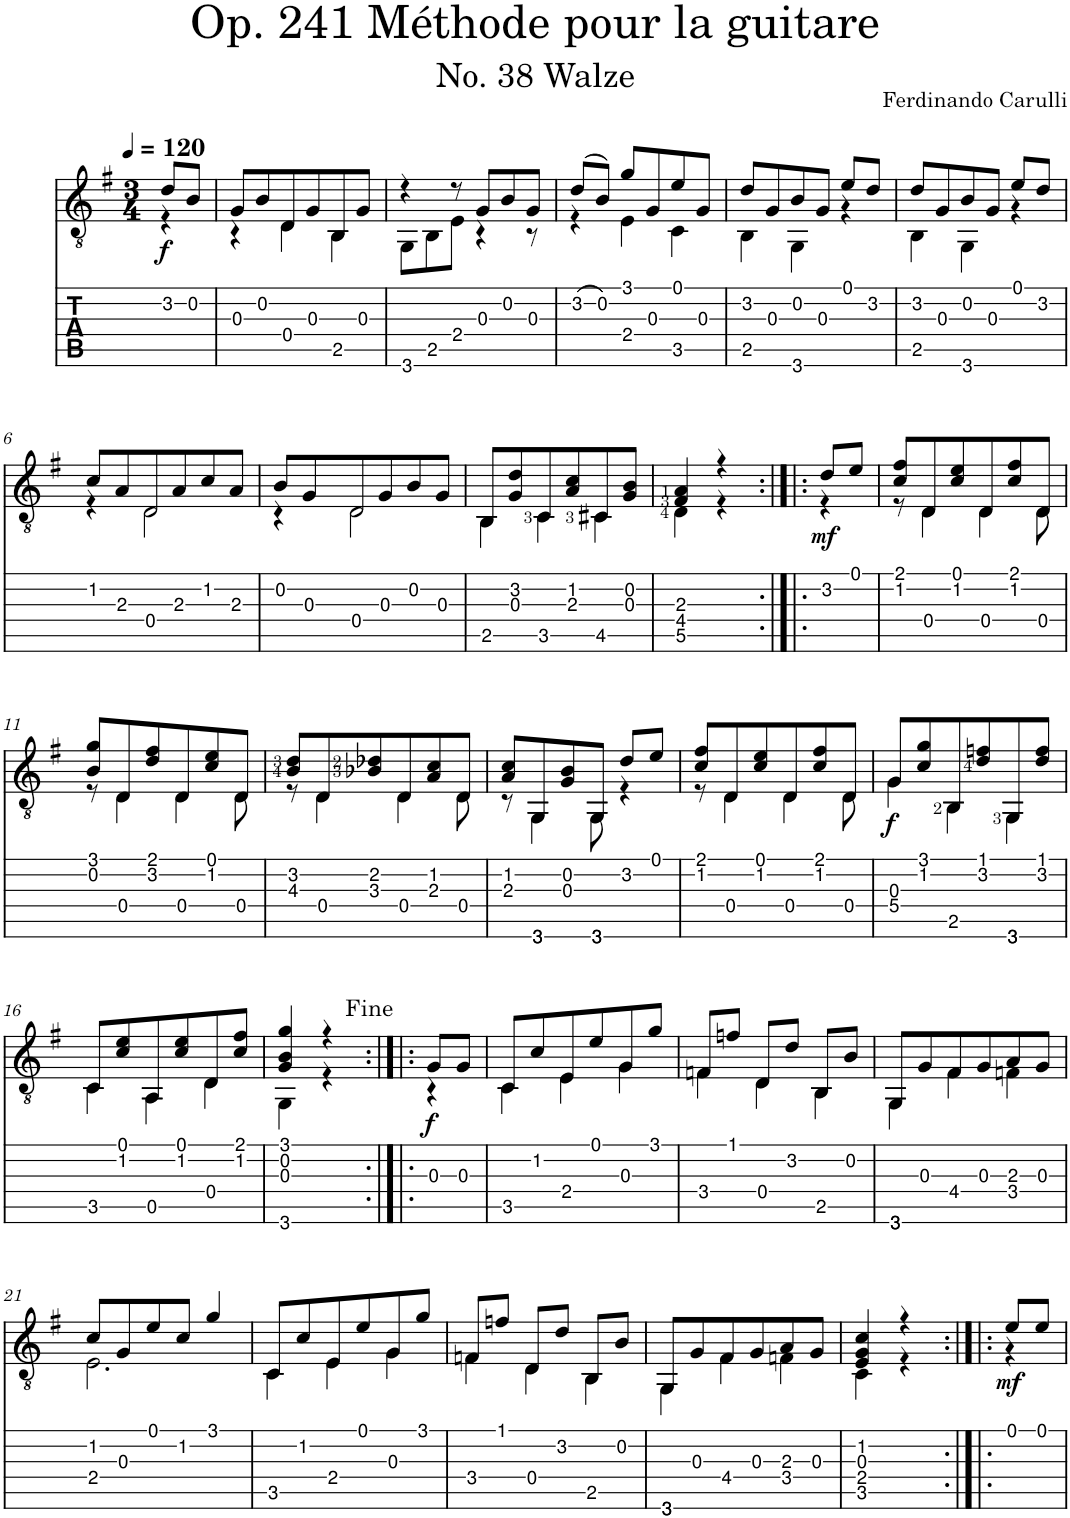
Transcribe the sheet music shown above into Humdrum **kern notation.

**kern	**kern	**dynam
*part1	*part1	*part1
*staff2	*staff1	*staff1/2
*I"Classical Guitar	*	*
*stria6	*	*
*	*clefGv2	*
*k[f#]	*k[f#]	*
*G:	*G:	*
*M3/4	*M3/4	*
*MM120	*MM120	*
=	=	=
*^	*^	*
!	!	!	!	!LO:DY:b
8dL	4r	8d/L	4r	f
8BJ	.	8B/J	.	.
=1	=1	=1	=1	=1
8GL	4r	8G/L	4r	.
8BJ	.	8B/	.	.
8DL	4D	8D/	4D\	.
8GJ	.	8G/	.	.
8BBL	4BB	8BB/	4BB\	.
8GJ	.	8G/J	.	.
=2	=2	=2	=2	=2
4r	8GGL	4r	8GG\L	.
.	8BBJ	.	8BB\	.
8r	8E	8r	8E\J	.
8G	4r	8G/L	4r	.
8BL	.	8B/	.	.
8GJ	8r	8G/J	8r	.
=3	=3	=3	=3	=3
8dL	4r	(8d/L	4r	.
8BJ	.	8B/J)	.	.
8gL	4E	8g/L	4E\	.
8GJ	.	8G/	.	.
8eL	4C	8e/	4C\	.
8GJ	.	8G/J	.	.
=4	=4	=4	=4	=4
8dL	4BB	8d/L	4BB\	.
8GJ	.	8G/	.	.
8BL	4GG	8B/	4GG\	.
8GJ	.	8G/J	.	.
8eL	4r	8e/L	4r	.
8dJ	.	8d/J	.	.
=5	=5	=5	=5	=5
8dL	4BB	8d/L	4BB\	.
8GJ	.	8G/	.	.
8BL	4GG	8B/	4GG\	.
8GJ	.	8G/J	.	.
8eL	4r	8e/L	4r	.
8dJ	.	8d/J	.	.
!!LO:LB:g=z	!!
=6	=6	=6	=6	=6
8cL	4r	8c/L	4r	.
8AJ	.	8A/	.	.
8DL	2D	8D/	2D\	.
8AJ	.	8A/	.	.
8cL	.	8c/	.	.
8AJ	.	8A/J	.	.
=7	=7	=7	=7	=7
8BL	4r	8B/L	4r	.
8GJ	.	8G/	.	.
8DL	2D	8D/	2D\	.
8GJ	.	8G/	.	.
8BL	.	8B/	.	.
8GJ	.	8G/J	.	.
=8	=8	=8	=8	=8
8BBL	4BB	8BB/L	4BB\	.
8G\ 8d\J	.	8G/ 8d/	.	.
8CL	4C	8C/	4C\	.
8A\ 8c\J	.	8A/ 8c/	.	.
8C#XL	4C#	8C#X/	4C#\	.
8G\ 8B\J	.	8G/ 8B/J	.	.
=9	=9	=9	=9	=9
4F# 4A	4D	4F#/ 4A/	4D\	.
4r	4r	4r	4r	.
=9X1:|!|:	=9X1:|!|:	=9X1:|!|:	=9X1:|!|:	=9X1:|!|:
!	!	!	!	!LO:DY:b
8dL	4r	8d/L	4r	mf
8eJ	.	8e/J	.	.
=10	=10	=10	=10	=10
8c\ 8f#\L	8r	8c/ 8f#/L	8r	.
8DJ	4D	8D/	4D\	.
8c\ 8e\L	.	8c/ 8e/	.	.
8DJ	4D	8D/	4D\	.
8c\ 8f#\L	.	8c/ 8f#/	.	.
8DJ	8D	8D/J	8D\	.
!!LO:LB:g=z	!!
=11	=11	=11	=11	=11
8B\ 8g\L	8r	8B/ 8g/L	8r	.
8DJ	4D	8D/	4D\	.
8d\ 8f#\L	.	8d/ 8f#/	.	.
8DJ	4D	8D/	4D\	.
8c\ 8e\L	.	8c/ 8e/	.	.
8DJ	8D	8D/J	8D\	.
=12	=12	=12	=12	=12
8B\ 8d\L	8r	8B/ 8d/L	8r	.
8DJ	4D	8D/	4D\	.
8B-X\ 8d-X\L	.	8B-X/ 8d-X/	.	.
8DJ	4D	8D/	4D\	.
8A\ 8c\L	.	8A/ 8c/	.	.
8DJ	8D	8D/J	8D\	.
=13	=13	=13	=13	=13
8A\ 8c\L	8r	8A/ 8c/L	8r	.
8GGJ	4GG	8GG/	4GG\	.
8G\ 8B\L	.	8G/ 8B/	.	.
8GGJ	8GG	8GG/J	8GG\	.
8dL	4r	8d/L	4r	.
8eJ	.	8e/J	.	.
=14	=14	=14	=14	=14
8c\ 8f#\L	8r	8c/ 8f#/L	8r	.
8DJ	4D	8D/	4D\	.
8c\ 8e\L	.	8c/ 8e/	.	.
8DJ	4D	8D/	4D\	.
8c\ 8f#\L	.	8c/ 8f#/	.	.
8DJ	8D	8D/J	8D\	.
=15	=15	=15	=15	=15
!	!	!	!	!LO:DY:b
8GL	4G	8G/L	4G\	f
8c\ 8g\J	.	8c/ 8g/	.	.
8BBL	4BB	8BB/	4BB\	.
8d\ 8fn\J	.	8d/ 8fn/	.	.
8GGL	4GG	8GG/	4GG\	.
8d\ 8f\J	.	8d/ 8f/J	.	.
!!LO:LB:g=z	!!
=16	=16	=16	=16	=16
8CL	4C	8C/L	4C\	.
8c\ 8e\J	.	8c/ 8e/	.	.
8AAL	4AA	8AA/	4AA\	.
8c\ 8e\J	.	8c/ 8e/	.	.
8DL	4D	8D/	4D\	.
8c\ 8f#\J	.	8c/ 8f#/J	.	.
=17	=17	=17	=17	=17
4G 4B 4g	4GG	4G/ 4B/ 4g/	4GG\	.
4r	4r	4r	4r	.
=17X2:|!|:	=17X2:|!|:	=17X2:|!|:	=17X2:|!|:	=17X2:|!|:
!	!	!	!	!LO:DY:b
8GL	4r	8G/L	4r	f
8GJ	.	8G/J	.	.
=18	=18	=18	=18	=18
8CL	4C	8C/L	4C\	.
8cJ	.	8c/	.	.
8EL	4E	8E/	4E\	.
8eJ	.	8e/	.	.
8GL	4G	8G/	4G\	.
8gJ	.	8g/J	.	.
=19	=19	=19	=19	=19
8FnL	4F	8Fn/L	4F\	.
8fnJ	.	8fn/J	.	.
8DL	4D	8D/L	4D\	.
8dJ	.	8d/J	.	.
8BBL	4BB	8BB/L	4BB\	.
8BJ	.	8B/J	.	.
=20	=20	=20	=20	=20
8GGL	4GG	8GG/L	4GG\	.
8GJ	.	8G/	.	.
8F#L	4F#	8F#/	4F#\	.
8GJ	.	8G/	.	.
8AL	4Fn	8A/	4Fn\	.
8GJ	.	8G/J	.	.
!!LO:LB:g=z	!!
=21	=21	=21	=21	=21
8cL	2.E	8c/L	2.E\	.
8GJ	.	8G/	.	.
8eL	.	8e/	.	.
8cJ	.	8c/J	.	.
4g	.	4g/	.	.
=22	=22	=22	=22	=22
8CL	4C	8C/L	4C\	.
8cJ	.	8c/	.	.
8EL	4E	8E/	4E\	.
8eJ	.	8e/	.	.
8GL	4G	8G/	4G\	.
8gJ	.	8g/J	.	.
=23	=23	=23	=23	=23
8FnL	4F	8Fn/L	4F\	.
8fnJ	.	8fn/J	.	.
8DL	4D	8D/L	4D\	.
8dJ	.	8d/J	.	.
8BBL	4BB	8BB/L	4BB\	.
8BJ	.	8B/J	.	.
=24	=24	=24	=24	=24
8GGL	4GG	8GG/L	4GG\	.
8GJ	.	8G/	.	.
8F#L	4F#	8F#/	4F#\	.
8GJ	.	8G/	.	.
8AL	4Fn	8A/	4Fn\	.
8GJ	.	8G/J	.	.
=25	=25	=25	=25	=25
4E 4G 4c	4C	4E/ 4G/ 4c/	4C\	.
4r	4r	4r	4r	.
=25X3:|!|:	=25X3:|!|:	=25X3:|!|:	=25X3:|!|:	=25X3:|!|:
!	!	!	!	!LO:DY:b
8eL	4r	8e/L	4r	mf
8eJ	.	8e/J	.	.
*v	*v	*	*	*
*	*v	*v	*
=	=	=
*-	*-	*-
